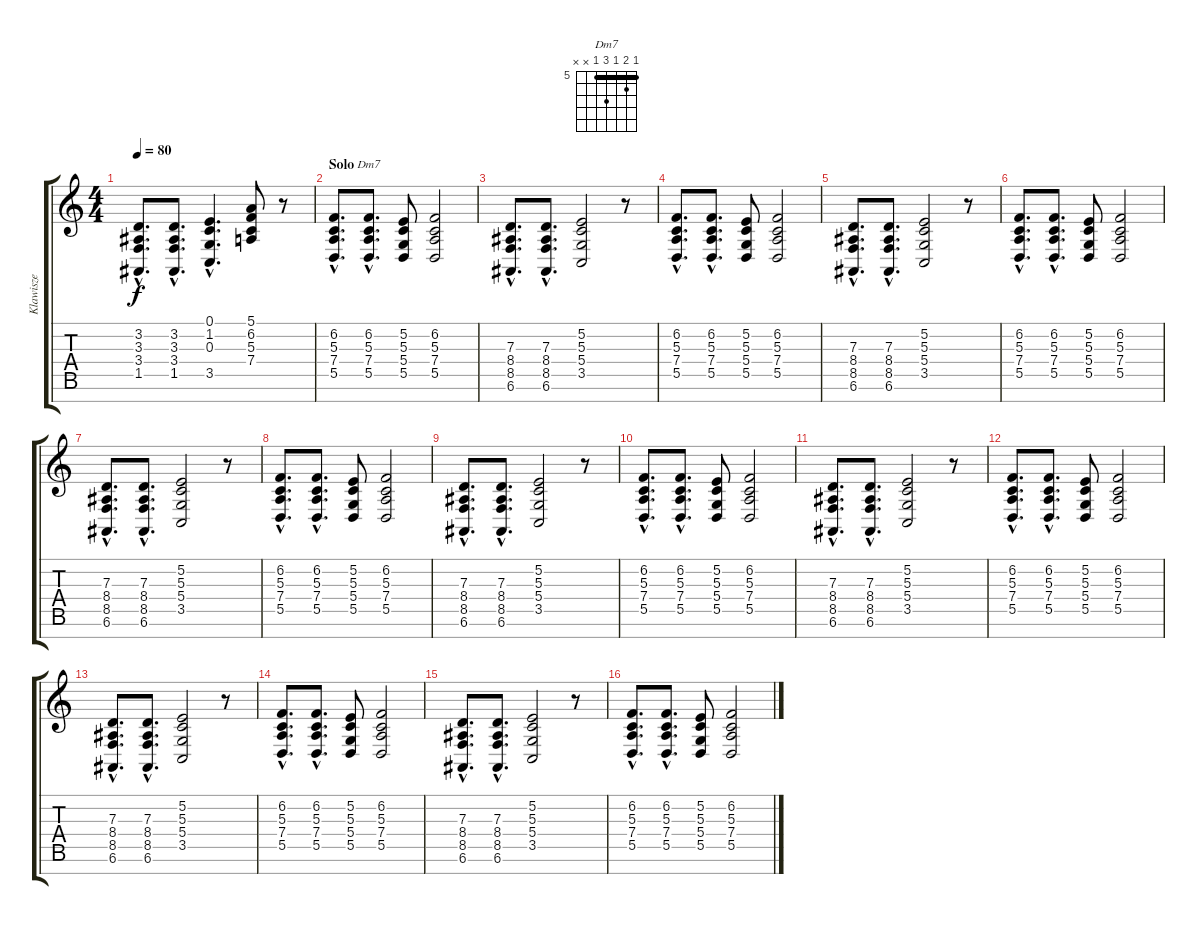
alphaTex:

\track ("Klawisze" "Klawisze") {instrument brightacousticpiano}
\staff {score tabs}
\tuning (E4 B3 G3 D3 A2 E2 B1) {hide}
\chord ("Dm7" 5 6 5 7 5 x x) {firstfret 5 barre 5}
\ts (4 4)
\tempo 80
\clef g2
\ks c
(3.2{hac} 3.3{hac} 3.4{hac} 1.5{hac}).8{d dy f} (3.2{hac} 3.3{hac} 3.4{hac} 1.5{hac}).8{d} (0.1{hac} 1.2{hac} 0.3{hac} 3.5{hac}).4{d} (5.1 6.2 5.3 7.4).8 r.8 |
\section ("" "Solo")
(6.2{hac} 5.3{hac} 7.4{hac} 5.5{hac}).8{d} (6.2{hac} 5.3{hac} 7.4{hac} 5.5{hac}).8{d ch "Dm7"} (5.2 5.3 5.4 5.5).8 (6.2 5.3 7.4 5.5).2 |
(7.3{hac} 8.4{hac} 8.5{hac} 6.6{hac}).8{d} (7.3{hac} 8.4{hac} 8.5{hac} 6.6{hac}).8{d} (5.2 5.3 5.4 3.5).2 r.8 |
(6.2{hac} 5.3{hac} 7.4{hac} 5.5{hac}).8{d} (6.2{hac} 5.3{hac} 7.4{hac} 5.5{hac}).8{d} (5.2 5.3 5.4 5.5).8 (6.2 5.3 7.4 5.5).2 |
(7.3{hac} 8.4{hac} 8.5{hac} 6.6{hac}).8{d} (7.3{hac} 8.4{hac} 8.5{hac} 6.6{hac}).8{d} (5.2 5.3 5.4 3.5).2 r.8 |
(6.2{hac} 5.3{hac} 7.4{hac} 5.5{hac}).8{d} (6.2{hac} 5.3{hac} 7.4{hac} 5.5{hac}).8{d} (5.2 5.3 5.4 5.5).8 (6.2 5.3 7.4 5.5).2 |
(7.3{hac} 8.4{hac} 8.5{hac} 6.6{hac}).8{d} (7.3{hac} 8.4{hac} 8.5{hac} 6.6{hac}).8{d} (5.2 5.3 5.4 3.5).2 r.8 |
(6.2{hac} 5.3{hac} 7.4{hac} 5.5{hac}).8{d} (6.2{hac} 5.3{hac} 7.4{hac} 5.5{hac}).8{d} (5.2 5.3 5.4 5.5).8 (6.2 5.3 7.4 5.5).2 |
(7.3{hac} 8.4{hac} 8.5{hac} 6.6{hac}).8{d} (7.3{hac} 8.4{hac} 8.5{hac} 6.6{hac}).8{d} (5.2 5.3 5.4 3.5).2 r.8 |
(6.2{hac} 5.3{hac} 7.4{hac} 5.5{hac}).8{d} (6.2{hac} 5.3{hac} 7.4{hac} 5.5{hac}).8{d} (5.2 5.3 5.4 5.5).8 (6.2 5.3 7.4 5.5).2 |
(7.3{hac} 8.4{hac} 8.5{hac} 6.6{hac}).8{d} (7.3{hac} 8.4{hac} 8.5{hac} 6.6{hac}).8{d} (5.2 5.3 5.4 3.5).2 r.8 |
(6.2{hac} 5.3{hac} 7.4{hac} 5.5{hac}).8{d} (6.2{hac} 5.3{hac} 7.4{hac} 5.5{hac}).8{d} (5.2 5.3 5.4 5.5).8 (6.2 5.3 7.4 5.5).2 |
(7.3{hac} 8.4{hac} 8.5{hac} 6.6{hac}).8{d} (7.3{hac} 8.4{hac} 8.5{hac} 6.6{hac}).8{d} (5.2 5.3 5.4 3.5).2 r.8 |
(6.2{hac} 5.3{hac} 7.4{hac} 5.5{hac}).8{d} (6.2{hac} 5.3{hac} 7.4{hac} 5.5{hac}).8{d} (5.2 5.3 5.4 5.5).8 (6.2 5.3 7.4 5.5).2 |
(7.3{hac} 8.4{hac} 8.5{hac} 6.6{hac}).8{d} (7.3{hac} 8.4{hac} 8.5{hac} 6.6{hac}).8{d} (5.2 5.3 5.4 3.5).2 r.8 |
(6.2{hac} 5.3{hac} 7.4{hac} 5.5{hac}).8{d} (6.2{hac} 5.3{hac} 7.4{hac} 5.5{hac}).8{d} (5.2 5.3 5.4 5.5).8 (6.2 5.3 7.4 5.5).2
